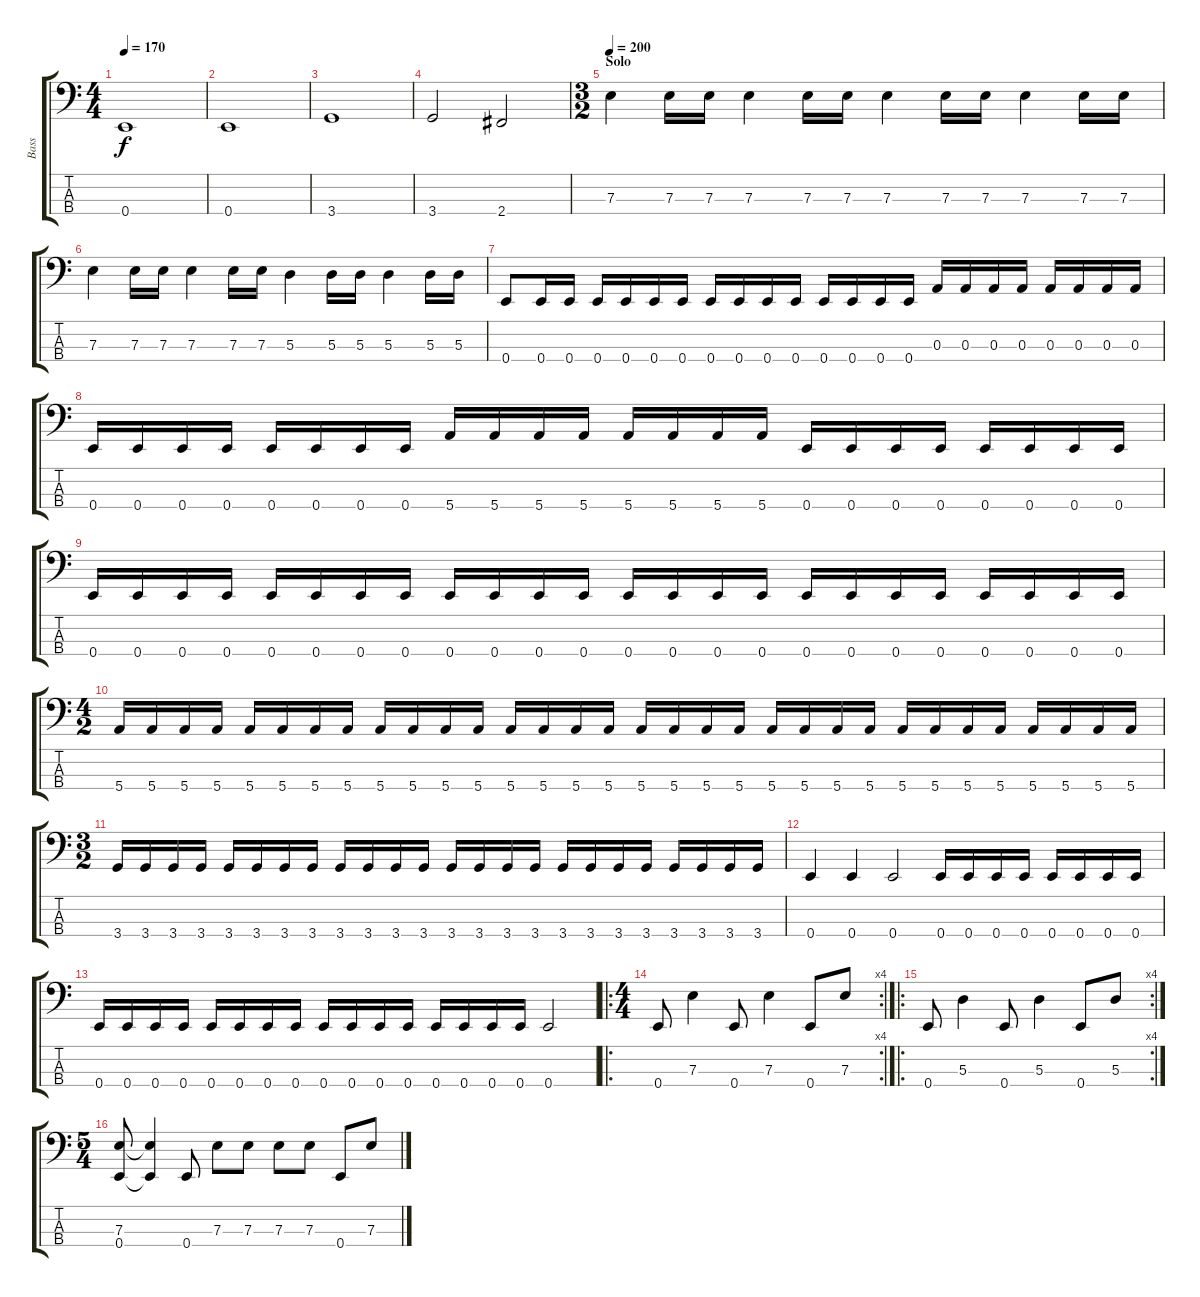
\track ("Bass" "Bass") {instrument electricbassfinger}
\staff {score tabs}
\tuning (G2 D2 A1 E1) {hide}
\ts (4 4)
\tempo 170
\clef f4
\ks c
0.4.1{dy f} |
0.4.1 |
3.4.1 |
3.4.2 2.4.2 |
\ts (3 2)
\section ("" "Solo")
\tempo 200
7.3.4 7.3.16 7.3.16 7.3.4 7.3.16 7.3.16 7.3.4 7.3.16 7.3.16 7.3.4 7.3.16 7.3.16 |
7.3.4 7.3.16 7.3.16 7.3.4 7.3.16 7.3.16 5.3.4 5.3.16 5.3.16 5.3.4 5.3.16 5.3.16 |
0.4.8 0.4.16 0.4.16 0.4.16 0.4.16 0.4.16 0.4.16 0.4.16 0.4.16 0.4.16 0.4.16 0.4.16 0.4.16 0.4.16 0.4.16 0.3.16 0.3.16 0.3.16 0.3.16 0.3.16 0.3.16 0.3.16 0.3.16 |
0.4.16 0.4.16 0.4.16 0.4.16 0.4.16 0.4.16 0.4.16 0.4.16 5.4.16 5.4.16 5.4.16 5.4.16 5.4.16 5.4.16 5.4.16 5.4.16 0.4.16 0.4.16 0.4.16 0.4.16 0.4.16 0.4.16 0.4.16 0.4.16 |
0.4.16 0.4.16 0.4.16 0.4.16 0.4.16 0.4.16 0.4.16 0.4.16 0.4.16 0.4.16 0.4.16 0.4.16 0.4.16 0.4.16 0.4.16 0.4.16 0.4.16 0.4.16 0.4.16 0.4.16 0.4.16 0.4.16 0.4.16 0.4.16 |
\ts (4 2)
5.4.16 5.4.16 5.4.16 5.4.16 5.4.16 5.4.16 5.4.16 5.4.16 5.4.16 5.4.16 5.4.16 5.4.16 5.4.16 5.4.16 5.4.16 5.4.16 5.4.16 5.4.16 5.4.16 5.4.16 5.4.16 5.4.16 5.4.16 5.4.16 5.4.16 5.4.16 5.4.16 5.4.16 5.4.16 5.4.16 5.4.16 5.4.16 |
\ts (3 2)
3.4.16 3.4.16 3.4.16 3.4.16 3.4.16 3.4.16 3.4.16 3.4.16 3.4.16 3.4.16 3.4.16 3.4.16 3.4.16 3.4.16 3.4.16 3.4.16 3.4.16 3.4.16 3.4.16 3.4.16 3.4.16 3.4.16 3.4.16 3.4.16 |
0.4.4 0.4.4 0.4.2 0.4.16 0.4.16 0.4.16 0.4.16 0.4.16 0.4.16 0.4.16 0.4.16 |
0.4.16 0.4.16 0.4.16 0.4.16 0.4.16 0.4.16 0.4.16 0.4.16 0.4.16 0.4.16 0.4.16 0.4.16 0.4.16 0.4.16 0.4.16 0.4.16 0.4.2 |
\ro
\rc 4
\ts (4 4)
0.4.8 7.3.4 0.4.8 7.3.4 0.4.8 7.3.8 |
\ro
\rc 4
0.4.8 5.3.4 0.4.8 5.3.4 0.4.8 5.3.8 |
\ts (5 4)
(7.3 0.4).8 (7.3{t} 0.4{t}).4 0.4.8 7.3.8 7.3.8 7.3.8 7.3.8 0.4.8 7.3.8
